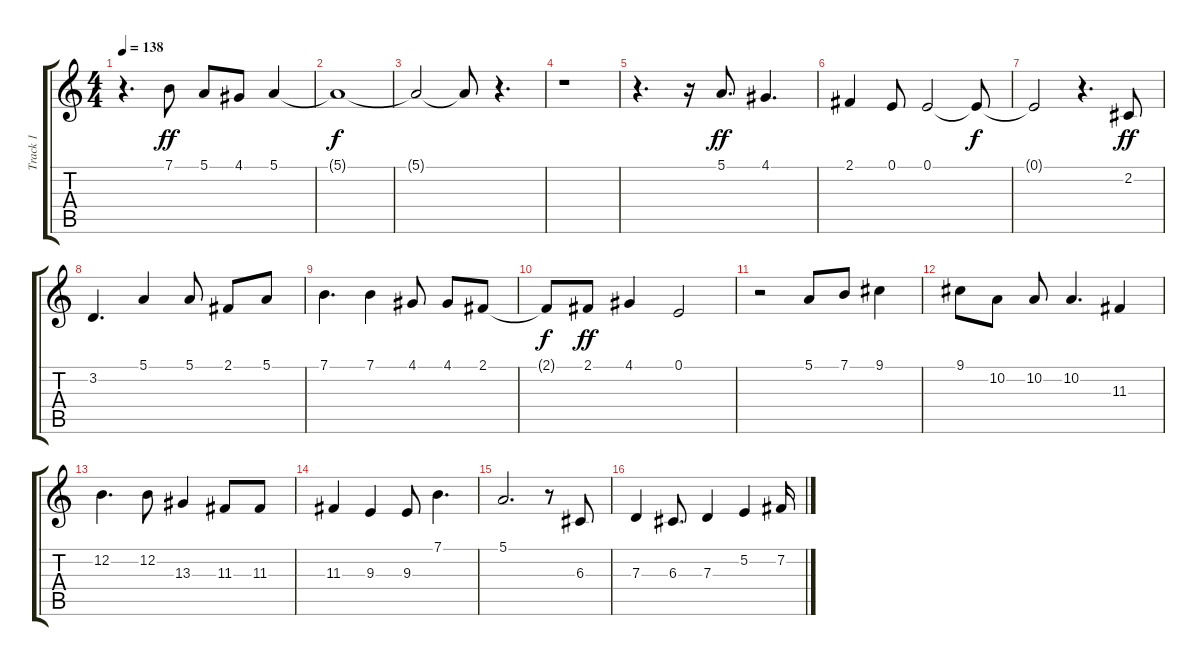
\track ("Track 1" "Track 1") {instrument clarinet}
\staff {score tabs}
\tuning (E4 B3 G3 D3 A2 E2) {hide}
\ts (4 4)
\tempo 138
\clef g2
\ks c
r.4{d dy ff} 7.1.8 5.1.8 4.1.8 5.1.4 |
5.1{t}.1{dy f} |
5.1{t}.2 5.1{t}.8 r.4{d} |
r.1 |
r.4{d} r.16 5.1.8{d dy ff} 4.1.4{d} |
2.1.4 0.1.8 0.1.2 0.1{t}.8{dy f} |
0.1{t}.2 r.4{d} 2.2.8{dy ff} |
3.2.4{d} 5.1.4 5.1.8 2.1.8 5.1.8 |
7.1.4{d} 7.1.4 4.1.8 4.1.8 2.1.8 |
2.1{t}.8{dy f} 2.1.8{dy ff} 4.1.4 0.1.2 |
r.2 5.1.8 7.1.8 9.1.4 |
9.1.8 10.2.8 10.2.8 10.2.4{d} 11.3.4 |
12.2.4{d} 12.2.8 13.3.4 11.3.8 11.3.8 |
11.3.4 9.3.4 9.3.8 7.1.4{d} |
5.1.2{d} r.8 6.3.8 |
7.3.4 6.3.8{d} 7.3.4 5.2.4 7.2.16
